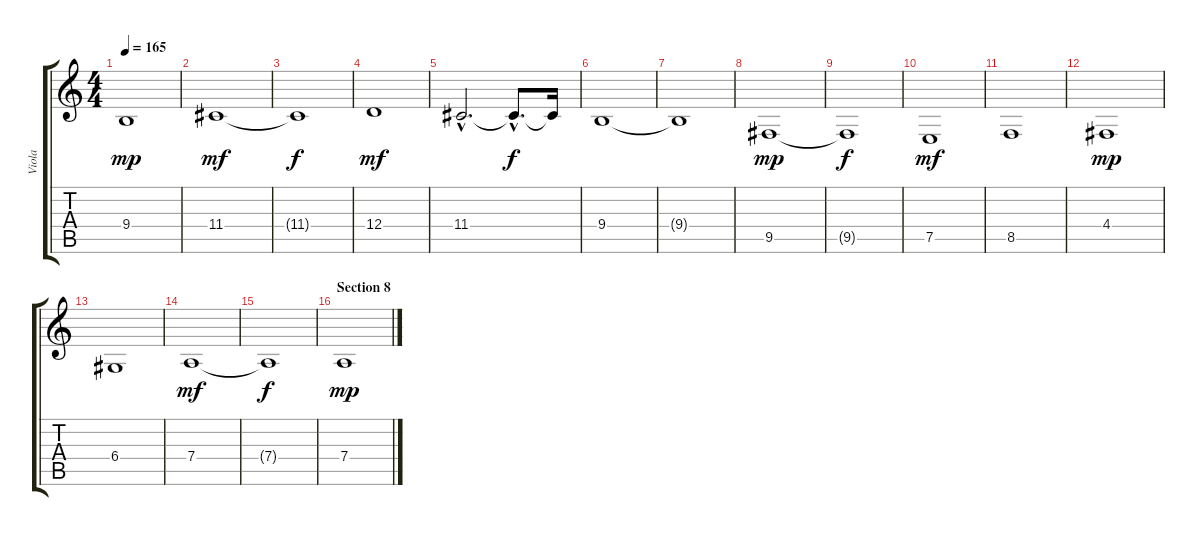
\track ("Viola" "Viola") {instrument viola}
\staff {score tabs}
\tuning (E4 B3 G3 D3 A2 E2) {hide}
\ts (4 4)
\tempo 165
\clef g2
\ks c
9.4.1{dy mp} |
11.4.1{dy mf} |
11.4{t}.1{dy f} |
12.4.1{dy mf} |
11.4{hac}.2{d} 11.4{hac t}.8{d dy f} 11.4{t}.16{volume 6} |
9.4.1{volume 10} |
9.4{t}.1 |
9.5.1{dy mp volume 9} |
9.5{t}.1{dy f} |
7.5.1{dy mf} |
8.5.1 |
4.4.1{dy mp} |
6.4.1 |
7.4.1{dy mf} |
7.4{t}.1{dy f} |
\section ("" "Section 8")
7.4.1{dy mp}
